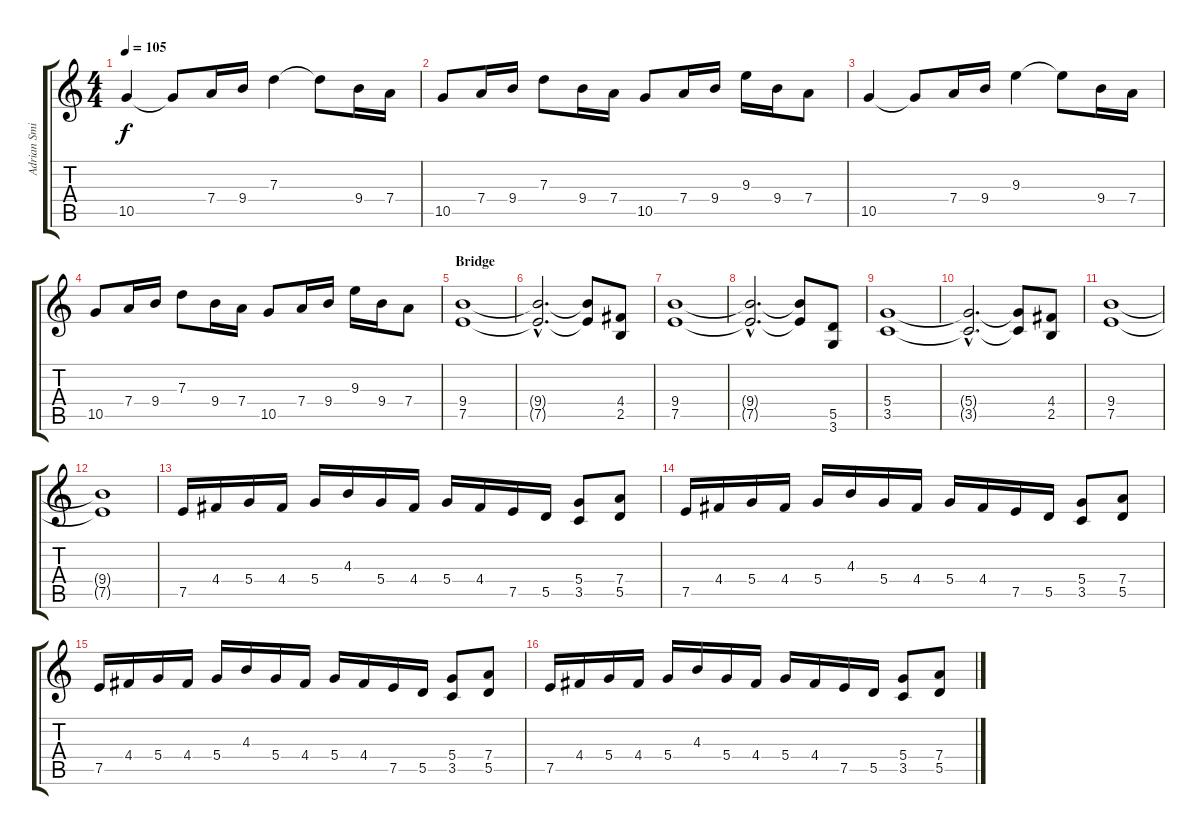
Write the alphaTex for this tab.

\track ("Adrian Smith (Guitar-2)" "Adrian Smi") {instrument overdrivenguitar}
\staff {score tabs}
\tuning (E4 B3 G3 D3 A2 E2) {hide}
\ts (4 4)
\tempo 105
\clef g2
\ks c
10.5.4{dy f} 10.5{t}.8 7.4.16 9.4.16 7.3.4 7.3{t}.8 9.4.16 7.4.16 |
10.5.8 7.4.16 9.4.16 7.3.8 9.4.16 7.4.16 10.5.8 7.4.16 9.4.16 9.3.16 9.4.16 7.4.8 |
10.5.4 10.5{t}.8 7.4.16 9.4.16 9.3.4 9.3{t}.8 9.4.16 7.4.16 |
10.5.8 7.4.16 9.4.16 7.3.8 9.4.16 7.4.16 10.5.8 7.4.16 9.4.16 9.3.16 9.4.16 7.4.8 |
\section ("" "Bridge")
(9.4 7.5).1 |
(9.4{hac t} 7.5{hac t}).2{d} (9.4{t} 7.5{t}).8 (4.4 2.5).8 |
(9.4 7.5).1 |
(9.4{hac t} 7.5{hac t}).2{d} (9.4{t} 7.5{t}).8 (5.5 3.6).8 |
(5.4 3.5).1 |
(5.4{hac t} 3.5{hac t}).2{d} (5.4{t} 3.5{t}).8 (4.4 2.5).8 |
(9.4 7.5).1 |
(9.4{t} 7.5{t}).1 |
\section ("" "")
7.5.16 4.4.16 5.4.16 4.4.16 5.4.16 4.3.16 5.4.16 4.4.16 5.4.16 4.4.16 7.5.16 5.5.16 (5.4 3.5).8 (7.4 5.5).8 |
7.5.16 4.4.16 5.4.16 4.4.16 5.4.16 4.3.16 5.4.16 4.4.16 5.4.16 4.4.16 7.5.16 5.5.16 (5.4 3.5).8 (7.4 5.5).8 |
7.5.16 4.4.16 5.4.16 4.4.16 5.4.16 4.3.16 5.4.16 4.4.16 5.4.16 4.4.16 7.5.16 5.5.16 (5.4 3.5).8 (7.4 5.5).8 |
7.5.16 4.4.16 5.4.16 4.4.16 5.4.16 4.3.16 5.4.16 4.4.16 5.4.16 4.4.16 7.5.16 5.5.16 (5.4 3.5).8 (7.4 5.5).8
